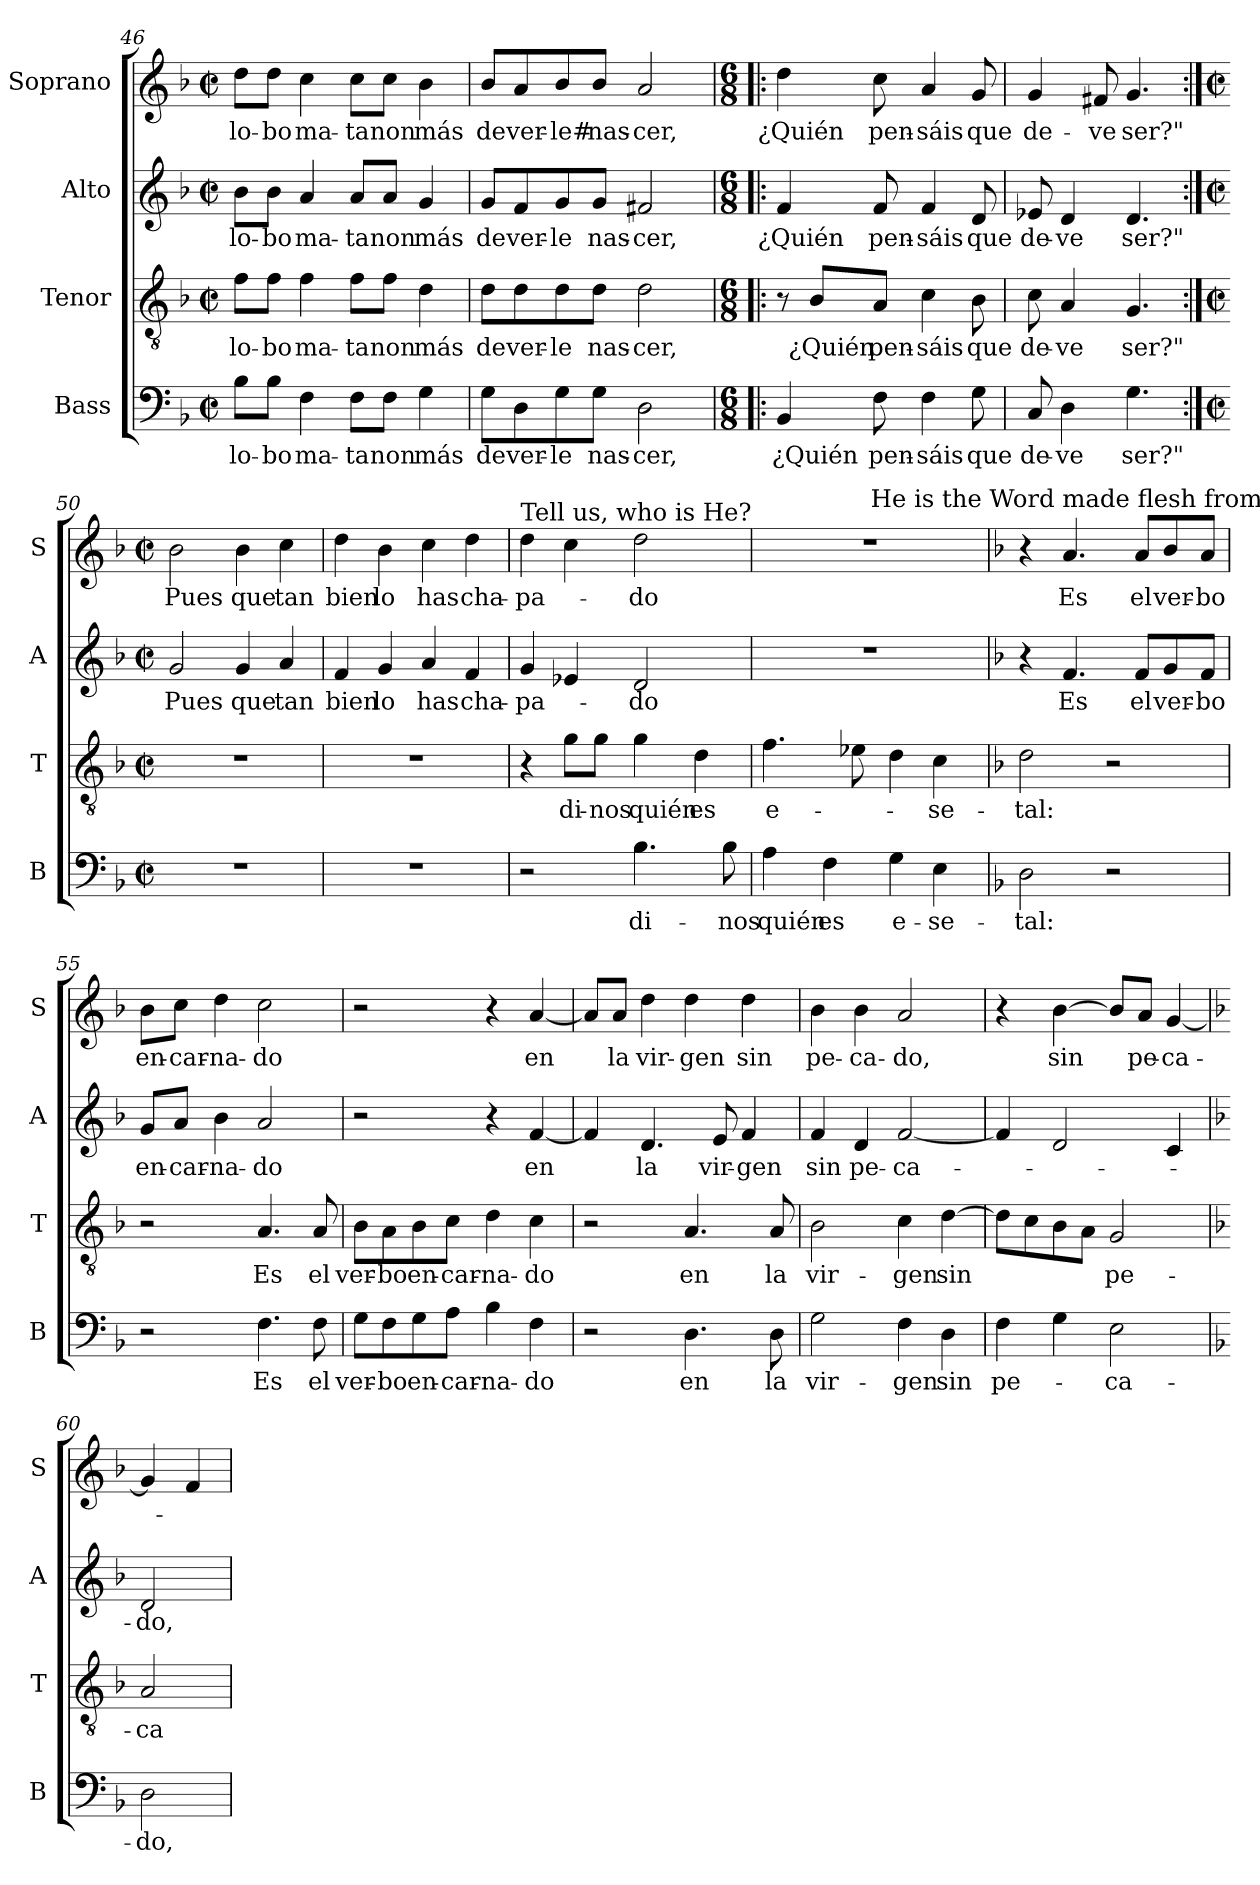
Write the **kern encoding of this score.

**kern	**text	**kern	**text	**kern	**text	**kern	**text
*part4	*part4	*part3	*part3	*part2	*part2	*part1	*part1
*staff4	*staff4	*staff3	*staff3	*staff2	*staff2	*staff1	*staff1
*I"Bass	*	*I"Tenor	*	*I"Alto	*	*I"Soprano	*
*I'B	*	*I'T	*	*I'A	*	*I'S	*
*clefF4	*	*clefGv2	*	*clefG2	*	*clefG2	*
*k[b-]	*	*k[b-]	*	*k[b-]	*	*k[b-]	*
*F:	*	*F:	*	*F:	*	*F:	*
*M2/2	*	*M2/2	*	*M2/2	*	*M2/2	*
*met(c|)	*	*met(c|)	*	*met(c|)	*	*met(c|)	*
=46	=46	=46	=46	=46	=46	=46	=46
!	!LO:LY:b	!	!LO:LY:b	!	!LO:LY:b	!	!LO:LY:b
8B-\L	lo-	8f\L	lo-	8b-\L	lo-	8dd\L	lo-
!	!LO:LY:b:rj	!	!LO:LY:b:rj	!	!LO:LY:b:rj	!	!LO:LY:b:rj
8B-\J	-bo	8f\J	-bo	8b-\J	-bo	8dd\J	-bo
!	!LO:LY:b:cj	!	!LO:LY:b:cj	!	!LO:LY:b:cj	!	!LO:LY:b:cj
4F\	ma-	4f\	ma-	4a/	ma-	4cc\	ma-
!	!LO:LY:b:cj	!	!LO:LY:b:cj	!	!LO:LY:b:cj	!	!LO:LY:b:cj
8F\L	-ta	8f\L	-ta	8a/L	-ta	8cc\L	-ta
!	!LO:LY:b:cj	!	!LO:LY:b:cj	!	!LO:LY:b:cj	!	!LO:LY:b:cj
8F\J	non	8f\J	non	8a/J	non	8cc\J	non
!	!LO:LY:b:cj	!	!LO:LY:b:cj	!	!LO:LY:b:cj	!	!LO:LY:b:cj
4G\	más	4d\	más	4g/	más	4b-\	más
!!LO:PB:g=z
=47	=47	=47	=47	=47	=47	=47	=47
!	!LO:LY:b:cj	!	!LO:LY:b:cj	!	!LO:LY:b:cj	!	!LO:LY:b:cj
8G\L	de	8d\L	de	8g/L	de	8b-/L	de
!	!LO:LY:b:cj	!	!LO:LY:b:cj	!	!LO:LY:b:cj	!	!LO:LY:b:rj
8D\	ver-	8d\	ver-	8f/	ver-	8a/	ver-
!	!LO:LY:b:rj	!	!LO:LY:b:rj	!	!LO:LY:b:rj	!	!LO:LY:b:rj
8G\	-le	8d\	-le	8g/	-le	8b-/	-le#
!	!LO:LY:b	!	!LO:LY:b	!	!LO:LY:b	!	!LO:LY:b
8G\J	nas-	8d\J	nas-	8g/J	nas-	8b-/J	nas-
!	!LO:LY:b:rj	!	!LO:LY:b:rj	!	!LO:LY:b:rj	!	!LO:LY:b:rj
2D\	-cer,	2d\	-cer,	2f#/	-cer,	2a/	-cer,
=48!|:	=48!|:	=48!|:	=48!|:	=48!|:	=48!|:	=48!|:	=48!|:
*M6/8	*	*M6/8	*	*M6/8	*	*M6/8	*
!	!LO:LY:b:cj	!	!	!	!LO:LY:b:cj	!	!LO:LY:b:cj
4BB-/	¿Quién	8r	.	4f/	¿Quién	4dd\	¿Quién
!	!	!	!LO:LY:b:cj	!	!	!	!
.	.	8B-/L	¿Quién	.	.	.	.
!	!LO:LY:b	!	!LO:LY:b	!	!LO:LY:b	!	!LO:LY:b
8F\	pen-	8A/J	pen-	8f/	pen-	8cc\	pen-
!	!LO:LY:b:rj	!	!LO:LY:b:rj	!	!LO:LY:b:rj	!	!LO:LY:b:rj
4F\	-sáis	4c\	-sáis	4f/	-sáis	4a/	-sáis
!	!LO:LY:b:cj	!	!LO:LY:b:cj	!	!LO:LY:b:cj	!	!LO:LY:b:cj
8G\	que	8B-\	que	8d/	que	8g/	que
=49	=49	=49	=49	=49	=49	=49	=49
!	!LO:LY:b	!	!LO:LY:b	!	!LO:LY:b	!	!LO:LY:b:cj
8C/	de-	8c\	de-	8e-/	de-	4g/	de-
!	!LO:LY:b:rj	!	!LO:LY:b:rj	!	!LO:LY:b:rj	!	!
4D\	-ve	4A/	-ve	4d/	-ve	.	.
!	!	!	!	!	!	!	!LO:LY:b:cj
.	.	.	.	.	.	8f#/	-ve
!	!LO:LY:b:cj	!	!LO:LY:b:cj	!	!LO:LY:b:cj	!	!LO:LY:b:cj
4.G\	ser?"	4.G/	ser?"	4.d/	ser?"	4.g/	ser?"
=50:|!	=50:|!	=50:|!	=50:|!	=50:|!	=50:|!	=50:|!	=50:|!
*M2/2	*	*M2/2	*	*M2/2	*	*M2/2	*
*met(c|)	*	*met(c|)	*	*met(c|)	*	*met(c|)	*
!	!	!	!	!	!LO:LY:b:cj	!	!LO:LY:b:cj
1r	.	1r	.	2g/	Pues	2b-\	Pues
!	!	!	!	!	!LO:LY:b:cj	!	!LO:LY:b:cj
.	.	.	.	4g/	que	4b-\	que
!	!	!	!	!	!LO:LY:b:cj	!	!LO:LY:b:cj
.	.	.	.	4a/	tan	4cc\	tan
=51	=51	=51	=51	=51	=51	=51	=51
!	!	!	!	!	!LO:LY:b:cj	!	!LO:LY:b:cj
1r	.	1r	.	4f/	bien	4dd\	bien
!	!	!	!	!	!LO:LY:b:cj	!	!LO:LY:b:cj
.	.	.	.	4g/	lo	4b-\	lo
!	!	!	!	!	!LO:LY:b:cj	!	!LO:LY:b:cj
.	.	.	.	4a/	has	4cc\	has
!	!	!	!	!	!LO:LY:b:cj	!	!LO:LY:b:cj
.	.	.	.	4f/	cha-	4dd\	cha-
!!LO:LB:g=z
=52	=52	=52	=52	=52	=52	=52	=52
!	!	!	!	!	!	!LO:TX:a:t=Tell us, who is He?	!
!	!	!	!	!	!LO:LY:b:cj	!	!LO:LY:b:cj
2r	.	4r	.	4g/	-pa-	4dd\	-pa-
!	!	!	!LO:LY:b	!	!	!	!
.	.	8g\L	di-	4e-/	.	4cc\	.
!	!	!	!LO:LY:b:rj	!	!	!	!
.	.	8g\J	-nos	.	.	.	.
!	!LO:LY:b:cj	!	!LO:LY:b:cj	!	!LO:LY:b:cj	!	!LO:LY:b:cj
4.B-\	di-	4g\	quién	2d/	-do	2dd\	-do
!	!	!	!LO:LY:b:cj	!	!	!	!
.	.	4d\	es	.	.	.	.
!	!LO:LY:b:cj	!	!	!	!	!	!
8B-\	-nos	.	.	.	.	.	.
=53	=53	=53	=53	=53	=53	=53	=53
!	!LO:LY:b:cj	!	!LO:LY:b:cj	!	!	!	!
*	*	*	*	*	*	*^	*
4A\	quién	4.f\	e-	1r	.	1r	4..ryy	.
!	!LO:LY:b:cj	!	!	!	!	!	!	!
4F\	es	.	.	.	.	.	.	.
.	.	8e-\	.	.	.	.	.	.
!	!	!	!	!	!	!	!LO:TX:a:t=He is the Word made flesh from the Immaculate Virgin, free from original sin.	!
.	.	.	.	.	.	.	2ryy	.
!	!LO:LY:b:cj	!	!	!	!	!	!	!
4G\	e-	4d\	.	.	.	.	.	.
!	!LO:LY:b:cj	!	!LO:LY:b:cj	!	!	!	!	!
4E\	-se-	4c\	-se-	.	.	.	.	.
.	.	.	.	.	.	.	16ryy	.
*	*	*	*	*	*	*v	*v	*
=54	=54	=54	=54	=54	=54	=54	=54
*k[b-]	*	*	*	*	*	*	*
*F:	*	*	*	*	*	*	*
*	*	*	*	*	*	*^	*
!	!LO:LY:b:cj	!	!LO:LY:b:cj	!	!	!	!	!
*	*	*	*	*	*	*v	*v	*
2D\	-tal:	2d\	-tal:	4r	.	4r	.
!	!	!	!	!	!LO:LY:b:cj	!	!LO:LY:b:cj
.	.	.	.	4.f/	Es	4.a/	Es
2r	.	2r	.	.	.	.	.
!	!	!	!	!	!LO:LY:b:cj	!	!LO:LY:b:cj
.	.	.	.	8f/L	el	8a/L	el
!	!	!	!	!	!LO:LY:b	!	!LO:LY:b
.	.	.	.	8g/	ver-	8b-/	ver-
!	!	!	!	!	!LO:LY:b:rj	!	!LO:LY:b:rj
.	.	.	.	8f/J	-bo	8a/J	-bo
=55	=55	=55	=55	=55	=55	=55	=55
!	!	!	!	!	!LO:LY:b	!	!LO:LY:b
2r	.	2r	.	8g/L	en-	8b-\L	en-
!	!	!	!	!	!LO:LY:b:cj	!	!LO:LY:b:cj
.	.	.	.	8a/J	-car-	8cc\J	-car-
!	!	!	!	!	!LO:LY:b:rj	!	!LO:LY:b:rj
.	.	.	.	4b-\	-na-	4dd\	-na-
!	!LO:LY:b:cj	!	!LO:LY:b:cj	!	!LO:LY:b:cj	!	!LO:LY:b:cj
4.F\	Es	4.A/	Es	2a/	-do	2cc\	-do
!	!LO:LY:b:cj	!	!LO:LY:b:cj	!	!	!	!
8F\	el	8A/	el	.	.	.	.
=56	=56	=56	=56	=56	=56	=56	=56
!	!LO:LY:b	!	!LO:LY:b	!	!	!	!
8G\L	ver-	8B-\L	ver-	2r	.	2r	.
!	!LO:LY:b:rj	!	!LO:LY:b:rj	!	!	!	!
8F\	-bo	8A\	-bo	.	.	.	.
!	!LO:LY:b	!	!LO:LY:b	!	!	!	!
8G\	en-	8B-\	en-	.	.	.	.
!	!LO:LY:b:cj	!	!LO:LY:b:cj	!	!	!	!
8A\J	-car-	8c\J	-car-	.	.	.	.
!	!LO:LY:b:rj	!	!LO:LY:b:rj	!	!	!	!
4B-\	-na-	4d\	-na-	4r	.	4r	.
!	!LO:LY:b:cj	!	!LO:LY:b:cj	!	!LO:LY:b:cj	!	!LO:LY:b:cj
4F\	-do	4c\	-do	[>4f/	en	[>4a/	en
!!LO:LB:g=z
=57	=57	=57	=57	=57	=57	=57	=57
2r	.	2r	.	4f/]	.	8a/L]	.
!	!	!	!	!	!	!	!LO:LY:b:cj
.	.	.	.	.	.	8a/J	la
!	!	!	!	!	!LO:LY:b:cj	!	!LO:LY:b:cj
.	.	.	.	4.d/	la	4dd\	vir-
!	!LO:LY:b:cj	!	!LO:LY:b:cj	!	!	!	!LO:LY:b:cj
4.D\	en	4.A/	en	.	.	4dd\	-gen
!	!	!	!	!	!LO:LY:b	!	!
.	.	.	.	8e/	vir-	.	.
!	!	!	!	!	!LO:LY:b:rj	!	!LO:LY:b:cj
.	.	.	.	4f/	-gen	4dd\	sin
!	!LO:LY:b:cj	!	!LO:LY:b:cj	!	!	!	!
8D\	la	8A/	la	.	.	.	.
=58	=58	=58	=58	=58	=58	=58	=58
!	!LO:LY:b:cj	!	!LO:LY:b:cj	!	!LO:LY:b:cj	!	!LO:LY:b:cj
2G\	vir-	2B-\	vir-	4f/	sin	4b-\	pe-
!	!	!	!	!	!LO:LY:b:cj	!	!LO:LY:b:cj
.	.	.	.	4d/	pe-	4b-\	-ca-
!	!LO:LY:b:cj	!	!LO:LY:b:cj	!	!LO:LY:b:cj	!	!LO:LY:b:cj
4F\	-gen	4c\	-gen	[<2f/	-ca-	2a/	-do,
!	!LO:LY:b:cj	!	!LO:LY:b:cj	!	!	!	!
4D\	sin	[>4d\	sin	.	.	.	.
=59	=59	=59	=59	=59	=59	=59	=59
!	!LO:LY:b:cj	!	!	!	!	!	!
4F\	pe-	8d\L]	.	4f/]	.	4r	.
.	.	8c\	.	.	.	.	.
!	!	!	!	!	!	!	!LO:LY:b:cj
4G\	.	8B-\	.	2d/	.	[>4b-\	sin
.	.	8A\J	.	.	.	.	.
!	!LO:LY:b:cj	!	!LO:LY:b:cj	!	!	!	!
2E\	-ca-	2G/	pe-	.	.	8b-/L]	.
!	!	!	!	!	!	!	!LO:LY:b
.	.	.	.	.	.	8a/J	pe-
!	!	!	!	!	!	!	!LO:LY:b:rj
.	.	.	.	4c/	.	[<4g/	-ca-
=60	=60	=60	=60	=60	=60	=60	=60
*k[b-]	*	*	*	*	*	*	*
*F:	*	*	*	*	*	*	*
!	!LO:LY:b:cj	!	!LO:LY:b:cj	!	!LO:LY:b:cj	!	!
2D\	-do,	2A/	-ca-	2d/	-do,	4g/]	.
.	.	.	.	.	.	4f/	.
=	=	=	=	=	=	=	=
*-	*-	*-	*-	*-	*-	*-	*-
